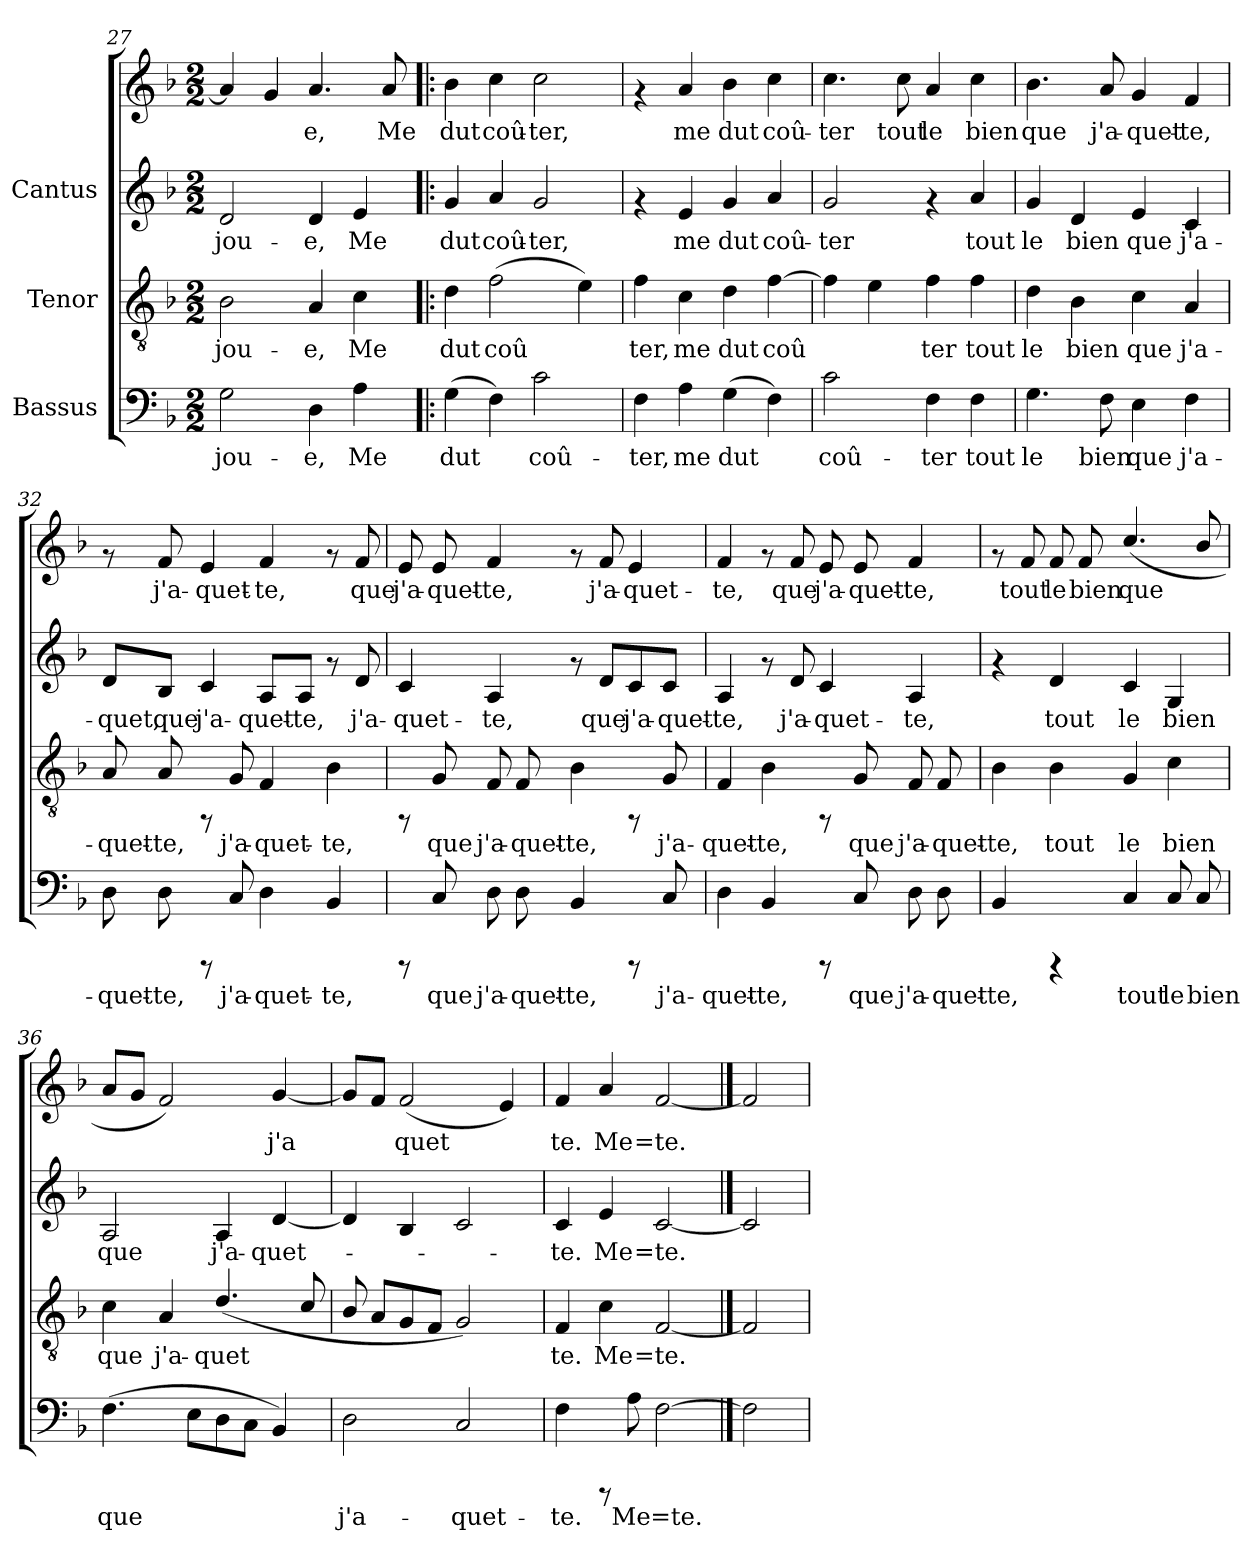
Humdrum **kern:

**kern	**text	**kern	**text	**kern	**text	**kern	**text
*part3	*part3	*part2	*part2	*part1	*part1	*part1	*part1
*staff4	*staff4	*staff3	*staff3	*staff2	*staff2	*staff1	*staff1
*I"Bassus	*	*I"Tenor	*	*I"Cantus	*	*	*
!!LO:LB:g=z
*clefF4	*	*clefGv2	*	*clefG2	*	*clefG2	*
*k[b-]	*	*k[b-]	*	*k[b-]	*	*k[b-]	*
*F:	*	*F:	*	*F:	*	*F:	*
*M2/2	*	*M2/2	*	*M2/2	*	*M2/2	*
=27	=27	=27	=27	=27	=27	=27	=27
!	!LO:LY:b:cj	!	!LO:LY:b:cj	!	!LO:LY:b:cj	!	!LO:LY:b:cj
2G\	jou-	2B-\	jou-	2d/	jou-	4a/]	.
!	!	!	!	!	!	!	!LO:LY:b:cj
.	.	.	.	.	.	4g/	.
!	!LO:LY:b:cj	!	!LO:LY:b:cj	!	!LO:LY:b:cj	!	!LO:LY:b:cj
4D\	-e,	4A/	-e,	4d/	-e,	4.a/	e,
!	!LO:LY:b:cj	!	!LO:LY:b:cj	!	!LO:LY:b:cj	!	!
4A\	Me	4c\	Me	4e/	Me	.	.
!	!	!	!	!	!	!	!LO:LY:b:cj
.	.	.	.	.	.	8a/	Me
=28!|:	=28!|:	=28!|:	=28!|:	=28!|:	=28!|:	=28!|:	=28!|:
!	!LO:LY:b:cj	!	!LO:LY:b:cj	!	!LO:LY:b:cj	!	!LO:LY:b:cj
(>4G\	dut	4d\	dut	4g/	dut	4b-\	dut
!	!LO:LY:b:cj	!	!LO:LY:b:cj	!	!LO:LY:b:cj	!	!LO:LY:b:cj
4F\)	.	(>2f\	coû-	4a/	coû-	4cc\	coû-
!	!LO:LY:b:cj	!	!	!	!LO:LY:b:cj	!	!LO:LY:b:cj
2c\	coû-	.	.	2g/	-ter,	2cc\	-ter,
!	!	!	!LO:LY:b:cj	!	!	!	!
.	.	4e\)	--	.	.	.	.
=29	=29	=29	=29	=29	=29	=29	=29
!	!LO:LY:b:cj	!	!LO:LY:b:cj	!	!	!	!
4F\	-ter,	4f\	-ter,	4rf	.	4rf	.
!	!LO:LY:b:cj	!	!LO:LY:b:cj	!	!LO:LY:b:cj	!	!LO:LY:b:cj
4A\	me	4c\	me	4e/	-me	4a/	me
!	!LO:LY:b:cj	!	!LO:LY:b:cj	!	!LO:LY:b:cj	!	!LO:LY:b:cj
(>4G\	dut	4d\	dut	4g/	dut	4b-\	dut
!	!LO:LY:b:cj	!	!LO:LY:b:cj	!	!LO:LY:b:cj	!	!LO:LY:b:cj
4F\)	.	[>4f\	coû-	4a/	coû-	4cc\	coû-
=30	=30	=30	=30	=30	=30	=30	=30
!	!LO:LY:b:cj	!	!LO:LY:b:cj	!	!LO:LY:b:cj	!	!LO:LY:b:cj
2c\	coû-	4f\]	-	2g/	ter	4.cc\	-ter
!	!	!	!LO:LY:b:cj	!	!	!	!
.	.	4e\	.	.	.	.	.
!	!	!	!	!	!	!	!LO:LY:b:cj
.	.	.	.	.	.	8cc\	tout
!	!LO:LY:b:cj	!	!LO:LY:b:cj	!	!	!	!LO:LY:b:cj
4F\	-ter	4f\	ter	4rf	.	4a/	le
!	!LO:LY:b:cj	!	!LO:LY:b:cj	!	!LO:LY:b:cj	!	!LO:LY:b:cj
4F\	tout	4f\	tout	4a/	tout	4cc\	bien
=31	=31	=31	=31	=31	=31	=31	=31
!	!LO:LY:b:cj	!	!LO:LY:b:cj	!	!LO:LY:b:cj	!	!LO:LY:b:cj
4.G\	le	4d\	le	4g/	le	4.b-\	que
!	!	!	!LO:LY:b:cj	!	!LO:LY:b:cj	!	!
.	.	4B-\	bien	4d/	bien	.	.
!	!LO:LY:b:cj	!	!	!	!	!	!LO:LY:b:cj
8F\	bien	.	.	.	.	8a/	j'a-
!	!LO:LY:b:cj	!	!LO:LY:b:cj	!	!LO:LY:b:cj	!	!LO:LY:b:cj
4E\	que	4c\	que	4e/	que	4g/	-quet-
!	!LO:LY:b:cj	!	!LO:LY:b:cj	!	!LO:LY:b:cj	!	!LO:LY:b:cj
4F\	j'a-	4A/	j'a-	4c/	j'a-	4f/	-te,
!!LO:LB:g=z
=32	=32	=32	=32	=32	=32	=32	=32
!	!LO:LY:b:cj	!	!LO:LY:b:cj	!	!LO:LY:b:cj	!	!
8D\	-quet-	8A/	-quet-	8d/L	quet,	8rf	.
!	!LO:LY:b:cj	!	!LO:LY:b:cj	!	!LO:LY:b:cj	!	!LO:LY:b:cj
8D\	-te,	8A/	-te,	8B-/J	que	8f/	-j'a-
!	!	!	!	!	!LO:LY:b:cj	!	!LO:LY:b:cj
8rCCC	.	8rFF	.	4c/	j'a-	4e/	-quet-
!	!LO:LY:b:cj	!	!LO:LY:b:cj	!	!	!	!
8C/	j'a-	8G/	j'a-	.	.	.	.
!	!LO:LY:b:cj	!	!LO:LY:b:cj	!	!LO:LY:b:cj	!	!LO:LY:b:cj
4D\	-quet-	4F/	-quet-	8A/L	-quet-	4f/	-te,
!	!	!	!	!	!LO:LY:b:cj	!	!
.	.	.	.	8A/J	-te,	.	.
!	!LO:LY:b:cj	!	!LO:LY:b:cj	!	!	!	!
4BB-/	-te,	4B-\	-te,	8rf	.	8rf	.
!	!	!	!	!	!LO:LY:b:cj	!	!LO:LY:b:cj
.	.	.	.	8d/	j'a-	8f/	que
=33	=33	=33	=33	=33	=33	=33	=33
!	!	!	!	!	!LO:LY:b:cj	!	!LO:LY:b:cj
8rCCC	.	8rFF	.	4c/	-quet-	8e/	-j'a-
!	!LO:LY:b:cj	!	!LO:LY:b:cj	!	!	!	!LO:LY:b:cj
8C/	que	8G/	que	.	.	8e/	-quet-
!	!LO:LY:b:cj	!	!LO:LY:b:cj	!	!LO:LY:b:cj	!	!LO:LY:b:cj
8D\	j'a-	8F/	j'a-	4A/	-te,	4f/	-te,
!	!LO:LY:b:cj	!	!LO:LY:b:cj	!	!	!	!
8D\	-quet-	8F/	-quet-	.	.	.	.
!	!LO:LY:b:cj	!	!LO:LY:b:cj	!	!	!	!
4BB-/	-te,	4B-\	-te,	8rf	.	8rf	.
!	!	!	!	!	!LO:LY:b:cj	!	!LO:LY:b:cj
.	.	.	.	8d/L	que	8f/	j'a-
!	!	!	!	!	!LO:LY:b:cj	!	!LO:LY:b:cj
8rCCC	.	8rFF	.	8c/	j'a-	4e/	-quet-
!	!LO:LY:b:cj	!	!LO:LY:b:cj	!	!LO:LY:b:cj	!	!
8C/	j'a-	8G/	j'a-	8c/J	-quet-	.	.
=34	=34	=34	=34	=34	=34	=34	=34
!	!LO:LY:b:cj	!	!LO:LY:b:cj	!	!LO:LY:b:cj	!	!LO:LY:b:cj
4D\	-quet-	4F/	-quet-	4A/	te,	4f/	-te,
!	!LO:LY:b:cj	!	!LO:LY:b:cj	!	!	!	!
4BB-/	-te,	4B-\	-te,	8rf	.	8rf	.
!	!	!	!	!	!LO:LY:b:cj	!	!LO:LY:b:cj
.	.	.	.	8d/	j'a-	8f/	que
!	!	!	!	!	!LO:LY:b:cj	!	!LO:LY:b:cj
8rCCC	.	8rFF	.	4c/	-quet-	8e/	j'a-
!	!LO:LY:b:cj	!	!LO:LY:b:cj	!	!	!	!LO:LY:b:cj
8C/	que	8G/	que	.	.	8e/	-quet-
!	!LO:LY:b:cj	!	!LO:LY:b:cj	!	!LO:LY:b:cj	!	!LO:LY:b:cj
8D\	j'a-	8F/	j'a-	4A/	-te,	4f/	-te,
!	!LO:LY:b:cj	!	!LO:LY:b:cj	!	!	!	!
8D\	-quet-	8F/	-quet-	.	.	.	.
!!LO:PB:g=z
=35	=35	=35	=35	=35	=35	=35	=35
!	!LO:LY:b:cj	!	!LO:LY:b:cj	!	!	!	!
4BB-/	-te,	4B-\	-te,	4rf	.	8rf	.
!	!	!	!	!	!	!	!LO:LY:b:cj
.	.	.	.	.	.	8f/	tout
!	!	!	!LO:LY:b:cj	!	!LO:LY:b:cj	!	!LO:LY:b:cj
4rCCC	.	4B-\	tout	4d/	tout	8f/	le
!	!	!	!	!	!	!	!LO:LY:b:cj
.	.	.	.	.	.	8f/	bien
!	!LO:LY:b:cj	!	!LO:LY:b:cj	!	!LO:LY:b:cj	!	!LO:LY:b:cj
4C/	tout	4G/	le	4c/	le	(<4.cc/	que
!	!LO:LY:b:cj	!	!LO:LY:b:cj	!	!LO:LY:b:cj	!	!
8C/	le	4c\	bien	4G/	bien	.	.
!	!LO:LY:b:cj	!	!	!	!	!	!LO:LY:b:cj
8C/	bien	.	.	.	.	8b-/	.
=36	=36	=36	=36	=36	=36	=36	=36
!	!LO:LY:b:cj	!	!LO:LY:b:cj	!	!LO:LY:b:cj	!	!LO:LY:b:cj
(>4.F\	que	4c\	que	2A/	-que	8a/L	.
!	!	!	!	!	!	!	!LO:LY:b:cj
.	.	.	.	.	.	8g/J	.
!	!	!	!LO:LY:b:cj	!	!	!	!LO:LY:b:cj
.	.	4A/	j'a-	.	.	2f/)	.
!	!LO:LY:b:cj	!	!	!	!	!	!
8E\L	.	.	.	.	.	.	.
!	!LO:LY:b:cj	!	!LO:LY:b:cj	!	!LO:LY:b:cj	!	!
8D\	.	(<4.d/	-quet-	4A/	j'a-	.	.
!	!LO:LY:b:cj	!	!	!	!	!	!
8C\J	.	.	.	.	.	.	.
!	!LO:LY:b:cj	!	!	!	!LO:LY:b:cj	!	!LO:LY:b:cj
4BB-/)	.	.	.	[<4d/	-quet-	[<4g/	j'a-
!	!	!	!LO:LY:b:cj	!	!	!	!
.	.	8c/	--	.	.	.	.
=37	=37	=37	=37	=37	=37	=37	=37
!	!LO:LY:b:cj	!	!	!	!	!	!LO:LY:b:cj
2D\	j'a-	8B-/	.	4d/]	.	8g/L]	-
!	!	!	!	!	!	!	!LO:LY:b:cj
.	.	8A/L	.	.	.	8f/J	.
!	!	!	!	!	!	!	!LO:LY:b:cj
.	.	8G/	.	4B-/	.	(<2f/	quet-
.	.	8F/J	.	.	.	.	.
!	!LO:LY:b:cj	!	!	!	!	!	!
2C/	-quet-	2G/)	.	2c/	.	.	.
!	!	!	!	!	!	!	!LO:LY:b:cj
.	.	.	.	.	.	4e/)	--
=38	=38	=38	=38	=38	=38	=38	=38
!	!LO:LY:b:cj	!	!LO:LY:b:cj	!	!LO:LY:b:cj	!	!LO:LY:b:cj
4F\	-te.	4F/	-te.	4c/	te.	4f/	-te.
!	!	!	!LO:LY:b:cj	!	!LO:LY:b:cj	!	!LO:LY:b:cj
8rCCC	.	4c\	Me	4e/	Me	4a/	Me
!	!LO:LY:b:cj	!	!	!	!	!	!
8A\	Me	.	.	.	.	.	.
!	!LO:LY:b:cj	!	!LO:LY:b:cj	!	!LO:LY:b:cj	!	!LO:LY:b:cj
[2F	=te.	[2F	=te.	[2c	=te.	[2f	=te.
==39	==39	==39	==39	==39	==39	==39	==39
2F]	.	2F]	.	2c]	.	2f]	.
=	=	=	=	=	=	=	=
*-	*-	*-	*-	*-	*-	*-	*-
